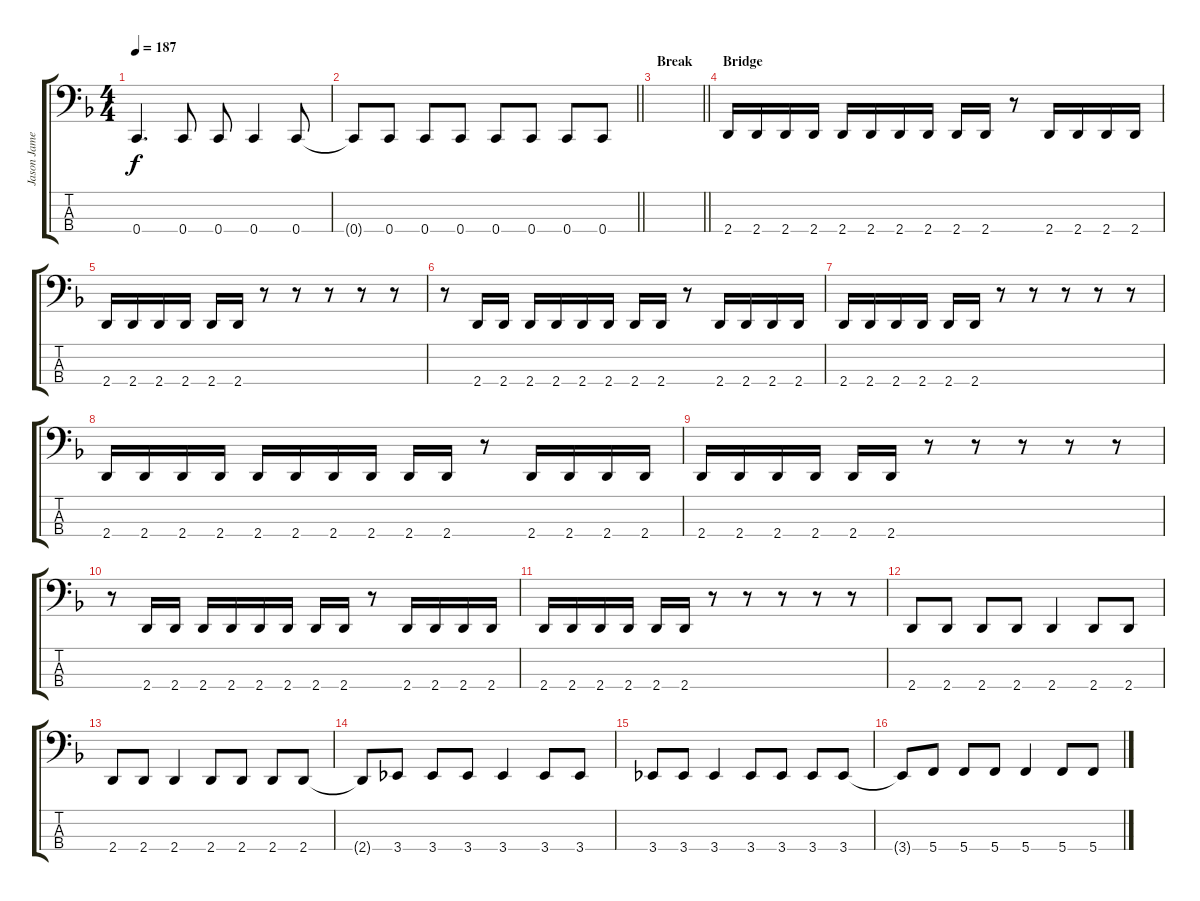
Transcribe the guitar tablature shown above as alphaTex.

\track ("Jason James" "Jason Jame") {instrument electricbassfinger}
\staff {score tabs}
\tuning (F2 C2 G1 C1) {hide}
\ts (4 4)
\tempo 187
\clef f4
\ks f
0.4{t}.4{d dy f} 0.4.8 0.4.8 0.4.4 0.4.8 |
\barLineRight lightlight
0.4{t}.8 0.4.8 0.4.8 0.4.8 0.4.8 0.4.8 0.4.8 0.4.8 |
\section ("" "Break")
\barLineRight lightlight
|
\section ("" "Bridge")
2.4.16 2.4.16 2.4.16 2.4.16 2.4.16 2.4.16 2.4.16 2.4.16 2.4.16 2.4.16 r.8 2.4.16 2.4.16 2.4.16 2.4.16 |
2.4.16 2.4.16 2.4.16 2.4.16 2.4.16 2.4.16 r.8 r.8 r.8 r.8 r.8 |
r.8 2.4.16 2.4.16 2.4.16 2.4.16 2.4.16 2.4.16 2.4.16 2.4.16 r.8 2.4.16 2.4.16 2.4.16 2.4.16 |
2.4.16 2.4.16 2.4.16 2.4.16 2.4.16 2.4.16 r.8 r.8 r.8 r.8 r.8 |
2.4.16 2.4.16 2.4.16 2.4.16 2.4.16 2.4.16 2.4.16 2.4.16 2.4.16 2.4.16 r.8 2.4.16 2.4.16 2.4.16 2.4.16 |
2.4.16 2.4.16 2.4.16 2.4.16 2.4.16 2.4.16 r.8 r.8 r.8 r.8 r.8 |
r.8 2.4.16 2.4.16 2.4.16 2.4.16 2.4.16 2.4.16 2.4.16 2.4.16 r.8 2.4.16 2.4.16 2.4.16 2.4.16 |
2.4.16 2.4.16 2.4.16 2.4.16 2.4.16 2.4.16 r.8 r.8 r.8 r.8 r.8 |
2.4.8 2.4.8 2.4.8 2.4.8 2.4.4 2.4.8 2.4.8 |
2.4.8 2.4.8 2.4.4 2.4.8 2.4.8 2.4.8 2.4.8 |
2.4{t}.8 3.4.8 3.4.8 3.4.8 3.4.4 3.4.8 3.4.8 |
3.4.8 3.4.8 3.4.4 3.4.8 3.4.8 3.4.8 3.4.8 |
3.4{t}.8 5.4.8 5.4.8 5.4.8 5.4.4 5.4.8 5.4.8
